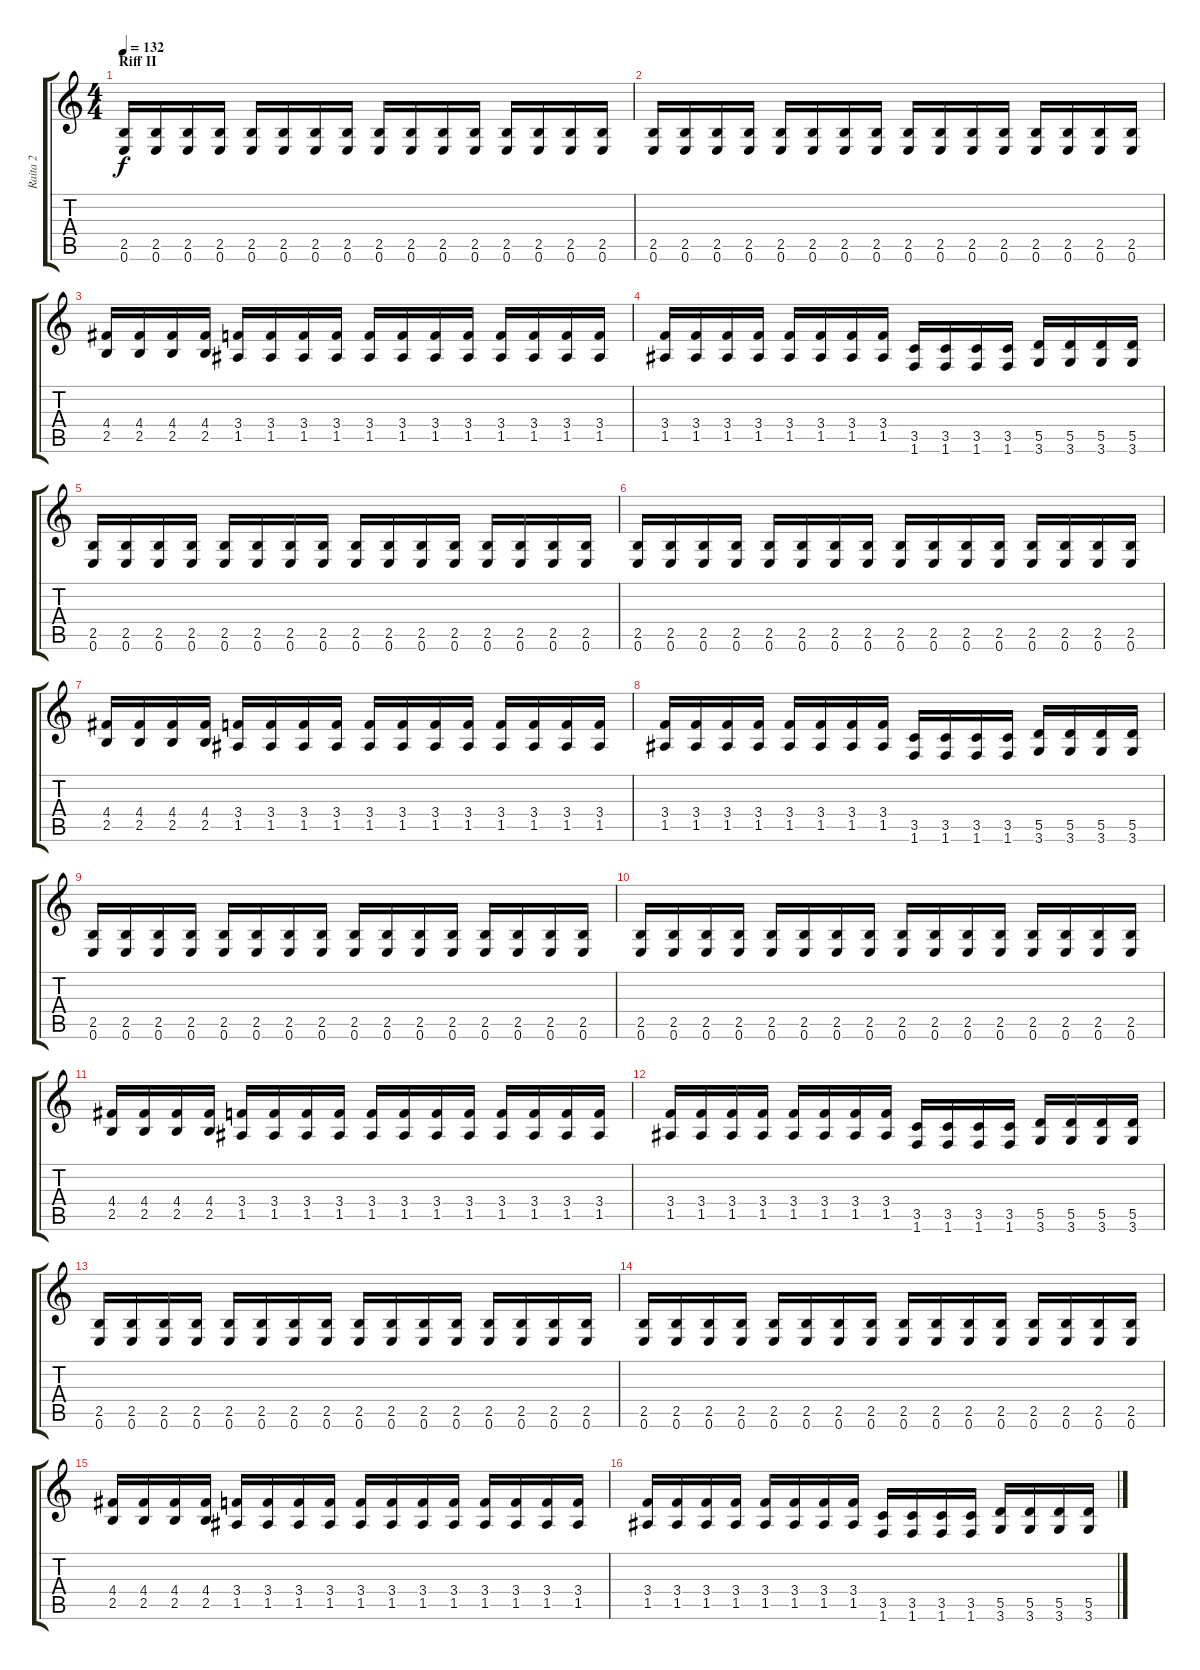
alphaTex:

\track ("Raita 2" "Raita 2") {instrument distortionguitar}
\staff {score tabs}
\tuning (E4 B3 G3 D3 A2 E2) {hide}
\ts (4 4)
\section ("" "Riff II")
\tempo 132
\clef g2
\ks c
(2.5 0.6).16{dy f} (2.5 0.6).16 (2.5 0.6).16 (2.5 0.6).16 (2.5 0.6).16 (2.5 0.6).16 (2.5 0.6).16 (2.5 0.6).16 (2.5 0.6).16 (2.5 0.6).16 (2.5 0.6).16 (2.5 0.6).16 (2.5 0.6).16 (2.5 0.6).16 (2.5 0.6).16 (2.5 0.6).16 |
(2.5 0.6).16 (2.5 0.6).16 (2.5 0.6).16 (2.5 0.6).16 (2.5 0.6).16 (2.5 0.6).16 (2.5 0.6).16 (2.5 0.6).16 (2.5 0.6).16 (2.5 0.6).16 (2.5 0.6).16 (2.5 0.6).16 (2.5 0.6).16 (2.5 0.6).16 (2.5 0.6).16 (2.5 0.6).16 |
(4.4 2.5).16 (4.4 2.5).16 (4.4 2.5).16 (4.4 2.5).16 (3.4 1.5).16 (3.4 1.5).16 (3.4 1.5).16 (3.4 1.5).16 (3.4 1.5).16 (3.4 1.5).16 (3.4 1.5).16 (3.4 1.5).16 (3.4 1.5).16 (3.4 1.5).16 (3.4 1.5).16 (3.4 1.5).16 |
(3.4 1.5).16 (3.4 1.5).16 (3.4 1.5).16 (3.4 1.5).16 (3.4 1.5).16 (3.4 1.5).16 (3.4 1.5).16 (3.4 1.5).16 (3.5 1.6).16 (3.5 1.6).16 (3.5 1.6).16 (3.5 1.6).16 (5.5 3.6).16 (5.5 3.6).16 (5.5 3.6).16 (5.5 3.6).16 |
(2.5 0.6).16 (2.5 0.6).16 (2.5 0.6).16 (2.5 0.6).16 (2.5 0.6).16 (2.5 0.6).16 (2.5 0.6).16 (2.5 0.6).16 (2.5 0.6).16 (2.5 0.6).16 (2.5 0.6).16 (2.5 0.6).16 (2.5 0.6).16 (2.5 0.6).16 (2.5 0.6).16 (2.5 0.6).16 |
(2.5 0.6).16 (2.5 0.6).16 (2.5 0.6).16 (2.5 0.6).16 (2.5 0.6).16 (2.5 0.6).16 (2.5 0.6).16 (2.5 0.6).16 (2.5 0.6).16 (2.5 0.6).16 (2.5 0.6).16 (2.5 0.6).16 (2.5 0.6).16 (2.5 0.6).16 (2.5 0.6).16 (2.5 0.6).16 |
(4.4 2.5).16 (4.4 2.5).16 (4.4 2.5).16 (4.4 2.5).16 (3.4 1.5).16 (3.4 1.5).16 (3.4 1.5).16 (3.4 1.5).16 (3.4 1.5).16 (3.4 1.5).16 (3.4 1.5).16 (3.4 1.5).16 (3.4 1.5).16 (3.4 1.5).16 (3.4 1.5).16 (3.4 1.5).16 |
(3.4 1.5).16 (3.4 1.5).16 (3.4 1.5).16 (3.4 1.5).16 (3.4 1.5).16 (3.4 1.5).16 (3.4 1.5).16 (3.4 1.5).16 (3.5 1.6).16 (3.5 1.6).16 (3.5 1.6).16 (3.5 1.6).16 (5.5 3.6).16 (5.5 3.6).16 (5.5 3.6).16 (5.5 3.6).16 |
(2.5 0.6).16 (2.5 0.6).16 (2.5 0.6).16 (2.5 0.6).16 (2.5 0.6).16 (2.5 0.6).16 (2.5 0.6).16 (2.5 0.6).16 (2.5 0.6).16 (2.5 0.6).16 (2.5 0.6).16 (2.5 0.6).16 (2.5 0.6).16 (2.5 0.6).16 (2.5 0.6).16 (2.5 0.6).16 |
(2.5 0.6).16 (2.5 0.6).16 (2.5 0.6).16 (2.5 0.6).16 (2.5 0.6).16 (2.5 0.6).16 (2.5 0.6).16 (2.5 0.6).16 (2.5 0.6).16 (2.5 0.6).16 (2.5 0.6).16 (2.5 0.6).16 (2.5 0.6).16 (2.5 0.6).16 (2.5 0.6).16 (2.5 0.6).16 |
(4.4 2.5).16 (4.4 2.5).16 (4.4 2.5).16 (4.4 2.5).16 (3.4 1.5).16 (3.4 1.5).16 (3.4 1.5).16 (3.4 1.5).16 (3.4 1.5).16 (3.4 1.5).16 (3.4 1.5).16 (3.4 1.5).16 (3.4 1.5).16 (3.4 1.5).16 (3.4 1.5).16 (3.4 1.5).16 |
(3.4 1.5).16 (3.4 1.5).16 (3.4 1.5).16 (3.4 1.5).16 (3.4 1.5).16 (3.4 1.5).16 (3.4 1.5).16 (3.4 1.5).16 (3.5 1.6).16 (3.5 1.6).16 (3.5 1.6).16 (3.5 1.6).16 (5.5 3.6).16 (5.5 3.6).16 (5.5 3.6).16 (5.5 3.6).16 |
(2.5 0.6).16 (2.5 0.6).16 (2.5 0.6).16 (2.5 0.6).16 (2.5 0.6).16 (2.5 0.6).16 (2.5 0.6).16 (2.5 0.6).16 (2.5 0.6).16 (2.5 0.6).16 (2.5 0.6).16 (2.5 0.6).16 (2.5 0.6).16 (2.5 0.6).16 (2.5 0.6).16 (2.5 0.6).16 |
(2.5 0.6).16 (2.5 0.6).16 (2.5 0.6).16 (2.5 0.6).16 (2.5 0.6).16 (2.5 0.6).16 (2.5 0.6).16 (2.5 0.6).16 (2.5 0.6).16 (2.5 0.6).16 (2.5 0.6).16 (2.5 0.6).16 (2.5 0.6).16 (2.5 0.6).16 (2.5 0.6).16 (2.5 0.6).16 |
(4.4 2.5).16 (4.4 2.5).16 (4.4 2.5).16 (4.4 2.5).16 (3.4 1.5).16 (3.4 1.5).16 (3.4 1.5).16 (3.4 1.5).16 (3.4 1.5).16 (3.4 1.5).16 (3.4 1.5).16 (3.4 1.5).16 (3.4 1.5).16 (3.4 1.5).16 (3.4 1.5).16 (3.4 1.5).16 |
(3.4 1.5).16 (3.4 1.5).16 (3.4 1.5).16 (3.4 1.5).16 (3.4 1.5).16 (3.4 1.5).16 (3.4 1.5).16 (3.4 1.5).16 (3.5 1.6).16 (3.5 1.6).16 (3.5 1.6).16 (3.5 1.6).16 (5.5 3.6).16 (5.5 3.6).16 (5.5 3.6).16 (5.5 3.6).16
